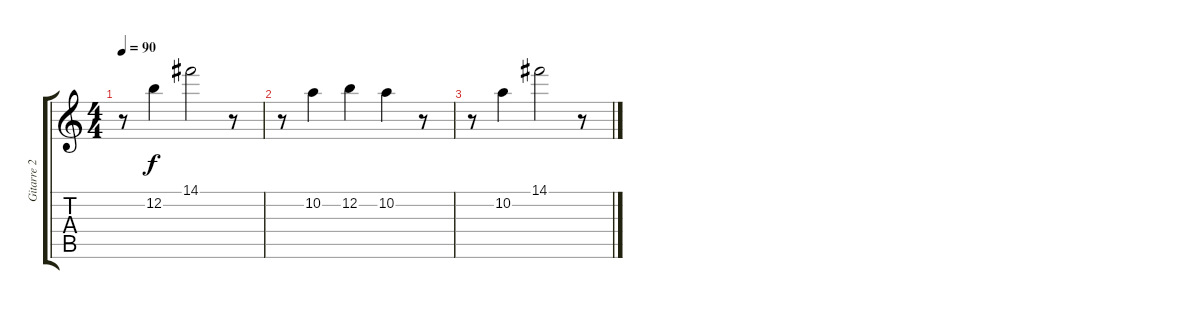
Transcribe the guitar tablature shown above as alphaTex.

\track ("Gitarre 2" "Gitarre 2") {instrument electricguitarclean}
\staff {score tabs}
\tuning (E4 B3 G3 D3 A2 E2) {hide}
\ts (4 4)
\tempo 90
\clef g2
\ks c
r.8{dy f} 12.2.4 14.1.2 r.8 |
r.8 10.2.4 12.2.4 10.2.4 r.8 |
r.8 10.2.4 14.1.2 r.8
